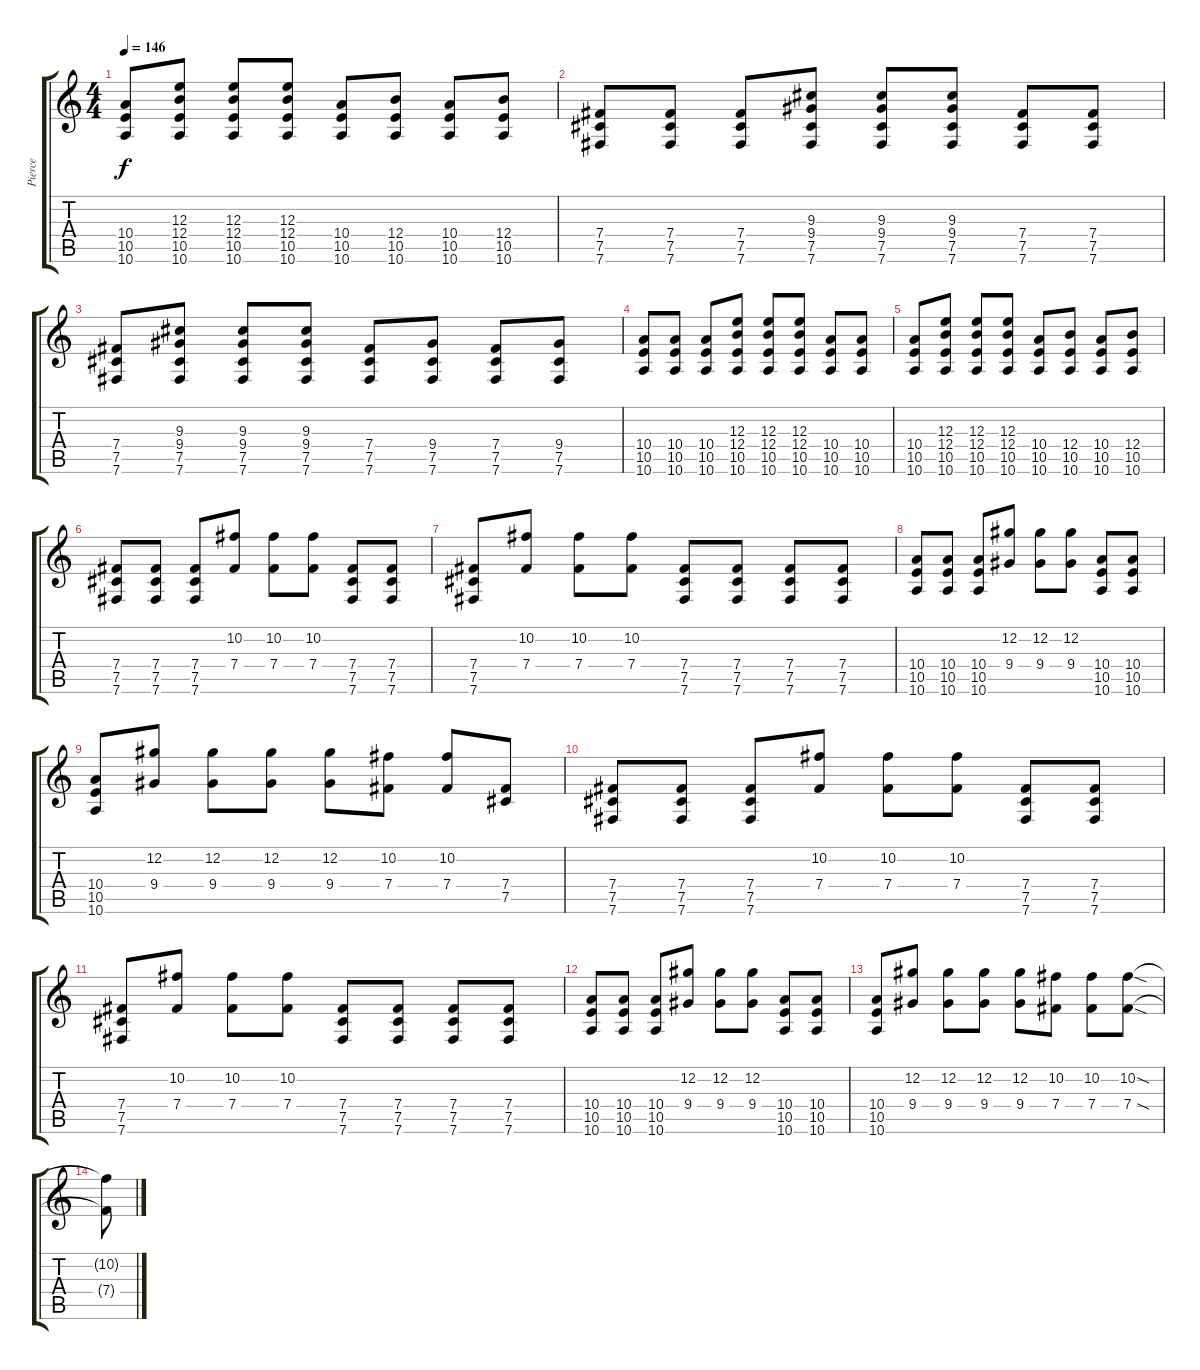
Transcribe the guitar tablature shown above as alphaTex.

\track ("Pierce " "Pierce ") {instrument distortionguitar}
\staff {score tabs}
\tuning (Db4 Ab3 E3 B2 Gb2 B1) {hide}
\ts (4 4)
\tempo 146
\clef g2
\ks c
(10.4 10.5 10.6).8{dy f} (12.3 12.4 10.5 10.6).8 (12.3 12.4 10.5 10.6).8 (12.3 12.4 10.5 10.6).8 (10.4 10.5 10.6).8 (12.4 10.5 10.6).8 (10.4 10.5 10.6).8 (12.4 10.5 10.6).8 |
(7.4 7.5 7.6).8 (7.4 7.5 7.6).8 (7.4 7.5 7.6).8 (9.3 9.4 7.5 7.6).8 (9.3 9.4 7.5 7.6).8 (9.3 9.4 7.5 7.6).8 (7.4 7.5 7.6).8 (7.4 7.5 7.6).8 |
(7.4 7.5 7.6).8 (9.3 9.4 7.5 7.6).8 (9.3 9.4 7.5 7.6).8 (9.3 9.4 7.5 7.6).8 (7.4 7.5 7.6).8 (9.4 7.5 7.6).8 (7.4 7.5 7.6).8 (9.4 7.5 7.6).8 |
(10.4 10.5 10.6).8 (10.4 10.5 10.6).8 (10.4 10.5 10.6).8 (12.3 12.4 10.5 10.6).8 (12.3 12.4 10.5 10.6).8 (12.3 12.4 10.5 10.6).8 (10.4 10.5 10.6).8 (10.4 10.5 10.6).8 |
(10.4 10.5 10.6).8 (12.3 12.4 10.5 10.6).8 (12.3 12.4 10.5 10.6).8 (12.3 12.4 10.5 10.6).8 (10.4 10.5 10.6).8 (12.4 10.5 10.6).8 (10.4 10.5 10.6).8 (12.4 10.5 10.6).8 |
(7.4 7.5 7.6).8 (7.4 7.5 7.6).8 (7.4 7.5 7.6).8 (10.2 7.4).8 (10.2 7.4).8 (10.2 7.4).8 (7.4 7.5 7.6).8 (7.4 7.5 7.6).8 |
(7.4 7.5 7.6).8 (10.2 7.4).8 (10.2 7.4).8 (10.2 7.4).8 (7.4 7.5 7.6).8 (7.4 7.5 7.6).8 (7.4 7.5 7.6).8 (7.4 7.5 7.6).8 |
(10.4 10.5 10.6).8 (10.4 10.5 10.6).8 (10.4 10.5 10.6).8 (12.2 9.4).8 (12.2 9.4).8 (12.2 9.4).8 (10.4 10.5 10.6).8 (10.4 10.5 10.6).8 |
(10.4 10.5 10.6).8 (12.2 9.4).8 (12.2 9.4).8 (12.2 9.4).8 (12.2 9.4).8 (10.2 7.4).8 (10.2 7.4).8 (7.4 7.5).8 |
(7.4 7.5 7.6).8 (7.4 7.5 7.6).8 (7.4 7.5 7.6).8 (10.2 7.4).8 (10.2 7.4).8 (10.2 7.4).8 (7.4 7.5 7.6).8 (7.4 7.5 7.6).8 |
(7.4 7.5 7.6).8 (10.2 7.4).8 (10.2 7.4).8 (10.2 7.4).8 (7.4 7.5 7.6).8 (7.4 7.5 7.6).8 (7.4 7.5 7.6).8 (7.4 7.5 7.6).8 |
(10.4 10.5 10.6).8 (10.4 10.5 10.6).8 (10.4 10.5 10.6).8 (12.2 9.4).8 (12.2 9.4).8 (12.2 9.4).8 (10.4 10.5 10.6).8 (10.4 10.5 10.6).8 |
(10.4 10.5 10.6).8 (12.2 9.4).8 (12.2 9.4).8 (12.2 9.4).8 (12.2 9.4).8 (10.2 7.4).8 (10.2 7.4).8 (10.2{sod} 7.4{sod}).8 |
(10.2{t} 7.4{t}).8
